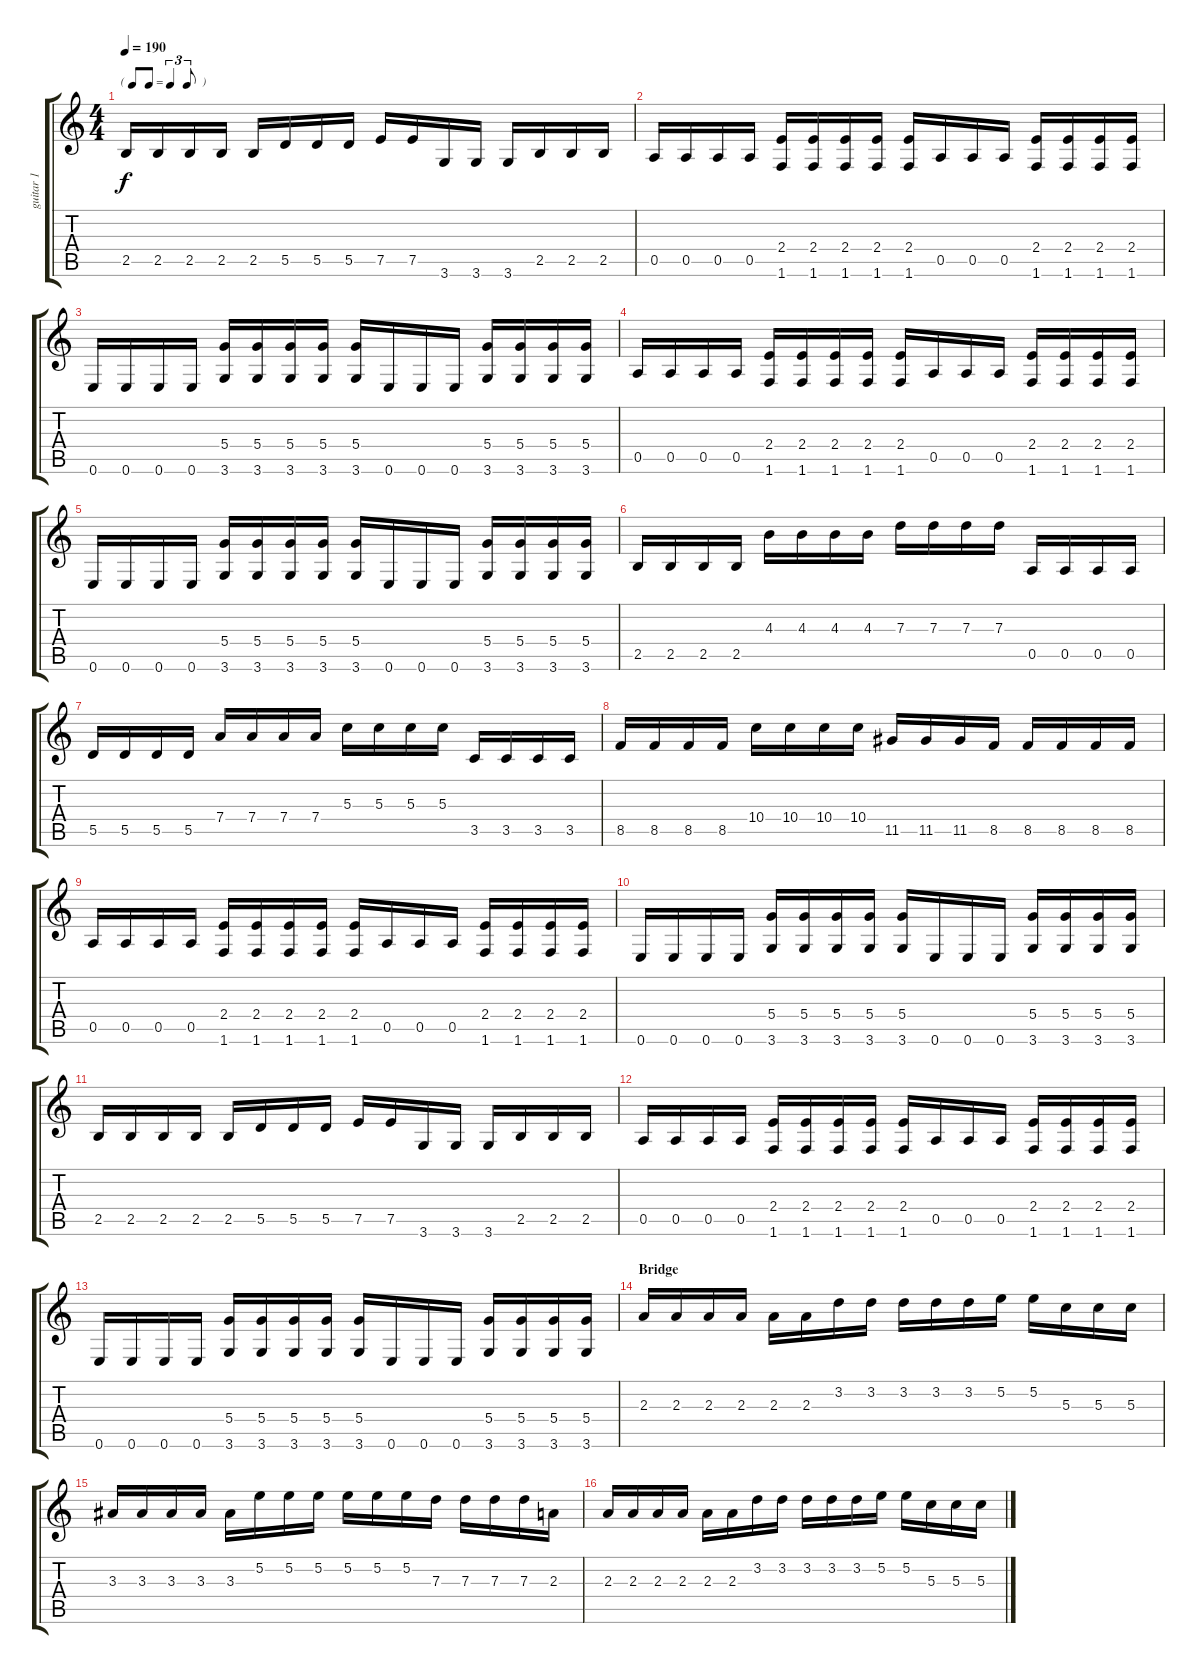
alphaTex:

\track ("guitar 1" "guitar 1") {instrument distortionguitar}
\staff {score tabs}
\tuning (E4 B3 G3 D3 A2 E2) {hide}
\ts (4 4)
\tf triplet8th
\tempo 190
\clef g2
\ks c
2.5.16{dy f} 2.5.16 2.5.16 2.5.16 2.5.16 5.5.16 5.5.16 5.5.16 7.5.16 7.5.16 3.6.16 3.6.16 3.6.16 2.5.16 2.5.16 2.5.16 |
0.5.16{instrument guitarharmonics} 0.5.16 0.5.16 0.5.16 (2.4 1.6).16 (2.4 1.6).16 (2.4 1.6).16 (2.4 1.6).16 (2.4 1.6).16 0.5.16 0.5.16 0.5.16 (2.4 1.6).16 (2.4 1.6).16 (2.4 1.6).16 (2.4 1.6).16 |
0.6.16 0.6.16 0.6.16 0.6.16 (5.4 3.6).16 (5.4 3.6).16 (5.4 3.6).16 (5.4 3.6).16 (5.4 3.6).16 0.6.16 0.6.16 0.6.16 (5.4 3.6).16 (5.4 3.6).16 (5.4 3.6).16 (5.4 3.6).16 |
0.5.16{instrument guitarharmonics} 0.5.16 0.5.16 0.5.16 (2.4 1.6).16 (2.4 1.6).16 (2.4 1.6).16 (2.4 1.6).16 (2.4 1.6).16 0.5.16 0.5.16 0.5.16 (2.4 1.6).16 (2.4 1.6).16 (2.4 1.6).16 (2.4 1.6).16 |
0.6.16 0.6.16 0.6.16 0.6.16 (5.4 3.6).16 (5.4 3.6).16 (5.4 3.6).16 (5.4 3.6).16 (5.4 3.6).16 0.6.16 0.6.16 0.6.16 (5.4 3.6).16 (5.4 3.6).16 (5.4 3.6).16 (5.4 3.6).16 |
2.5.16{instrument distortionguitar} 2.5.16 2.5.16 2.5.16 4.3.16 4.3.16 4.3.16 4.3.16 7.3.16 7.3.16 7.3.16 7.3.16 0.5.16 0.5.16 0.5.16 0.5.16 |
5.5.16 5.5.16 5.5.16 5.5.16 7.4.16 7.4.16 7.4.16 7.4.16 5.3.16 5.3.16 5.3.16 5.3.16 3.5.16 3.5.16 3.5.16 3.5.16 |
8.5.16 8.5.16 8.5.16 8.5.16 10.4.16 10.4.16 10.4.16 10.4.16 11.5.16 11.5.16 11.5.16 8.5.16 8.5.16 8.5.16 8.5.16 8.5.16 |
0.5.16 0.5.16 0.5.16 0.5.16 (2.4 1.6).16 (2.4 1.6).16 (2.4 1.6).16 (2.4 1.6).16 (2.4 1.6).16 0.5.16 0.5.16 0.5.16 (2.4 1.6).16 (2.4 1.6).16 (2.4 1.6).16 (2.4 1.6).16 |
0.6.16 0.6.16 0.6.16 0.6.16 (5.4 3.6).16 (5.4 3.6).16 (5.4 3.6).16 (5.4 3.6).16 (5.4 3.6).16 0.6.16 0.6.16 0.6.16 (5.4 3.6).16 (5.4 3.6).16 (5.4 3.6).16 (5.4 3.6).16 |
2.5.16 2.5.16 2.5.16 2.5.16 2.5.16 5.5.16 5.5.16 5.5.16 7.5.16 7.5.16 3.6.16 3.6.16 3.6.16 2.5.16 2.5.16 2.5.16 |
0.5.16{instrument guitarharmonics} 0.5.16 0.5.16 0.5.16 (2.4 1.6).16 (2.4 1.6).16 (2.4 1.6).16 (2.4 1.6).16 (2.4 1.6).16 0.5.16 0.5.16 0.5.16 (2.4 1.6).16 (2.4 1.6).16 (2.4 1.6).16 (2.4 1.6).16 |
0.6.16 0.6.16 0.6.16 0.6.16 (5.4 3.6).16 (5.4 3.6).16 (5.4 3.6).16 (5.4 3.6).16 (5.4 3.6).16 0.6.16 0.6.16 0.6.16 (5.4 3.6).16 (5.4 3.6).16 (5.4 3.6).16 (5.4 3.6).16 |
\section ("" "Bridge")
2.3.16{instrument distortionguitar} 2.3.16 2.3.16 2.3.16 2.3.16 2.3.16 3.2.16 3.2.16 3.2.16 3.2.16 3.2.16 5.2.16 5.2.16 5.3.16 5.3.16 5.3.16 |
3.3.16 3.3.16 3.3.16 3.3.16 3.3.16 5.2.16 5.2.16 5.2.16 5.2.16 5.2.16 5.2.16 7.3.16 7.3.16 7.3.16 7.3.16 2.3.16 |
2.3.16 2.3.16 2.3.16 2.3.16 2.3.16 2.3.16 3.2.16 3.2.16 3.2.16 3.2.16 3.2.16 5.2.16 5.2.16 5.3.16 5.3.16 5.3.16
